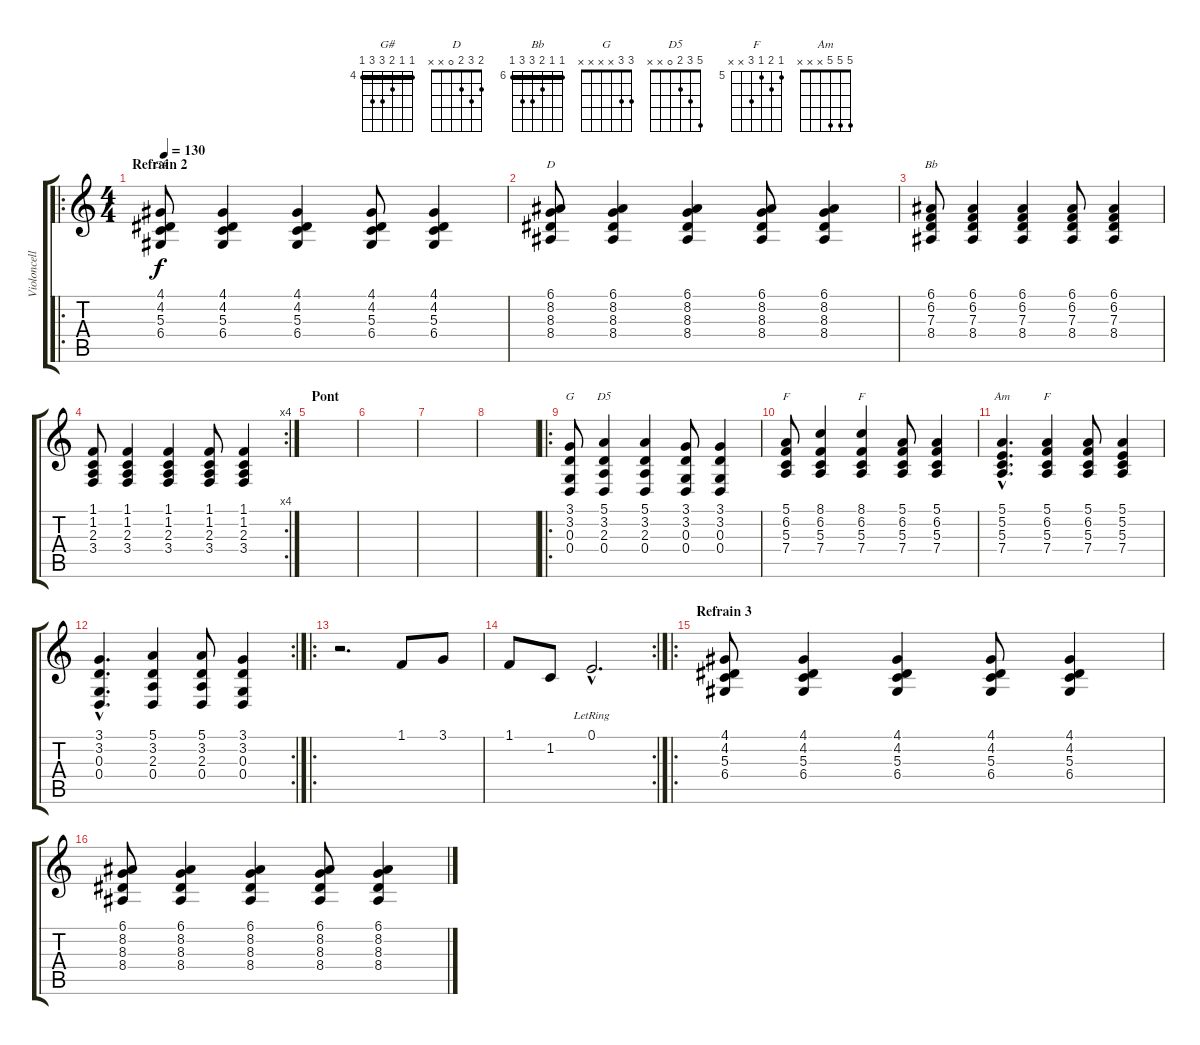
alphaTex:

\track ("Violoncelle" "Violoncell") {instrument cello}
\staff {score tabs}
\tuning (E4 B3 G3 D3 A2 E2) {hide}
\chord ("G#" 4 4 5 6 6 4) {firstfret 4 barre 4}
\chord ("D" 2 3 2 0 x x)
\chord ("Bb" 6 6 7 8 8 6) {firstfret 6 barre 6}
\chord ("G" 3 3 x x x x)
\chord ("D5" 5 3 2 0 x x)
\chord ("F" 5 6 5 x x x) {firstfret 5}
\chord ("F" 8 6 5 x x x) {firstfret 5}
\chord ("Am" 5 5 5 x x x)
\chord ("F" 5 6 5 7 x x) {firstfret 5}
\ro
\ts (4 4)
\section ("" "Refrain 2")
\tempo 130
\clef g2
\ks c
(4.1 4.2 5.3 6.4).8{ch "G#" dy f volume 6} (4.1 4.2 5.3 6.4).4 (4.1 4.2 5.3 6.4).4 (4.1 4.2 5.3 6.4).8 (4.1 4.2 5.3 6.4).4 |
(6.1 8.2 8.3 8.4).8{ch "D"} (6.1 8.2 8.3 8.4).4 (6.1 8.2 8.3 8.4).4 (6.1 8.2 8.3 8.4).8 (6.1 8.2 8.3 8.4).4 |
(6.1 6.2 7.3 8.4).8{ch "Bb"} (6.1 6.2 7.3 8.4).4 (6.1 6.2 7.3 8.4).4 (6.1 6.2 7.3 8.4).8 (6.1 6.2 7.3 8.4).4 |
\rc 4
(1.1 1.2 2.3 3.4).8 (1.1 1.2 2.3 3.4).4 (1.1 1.2 2.3 3.4).4 (1.1 1.2 2.3 3.4).8 (1.1 1.2 2.3 3.4).4 |
\section ("" "Pont")
|
|
|
|
\ro
(3.1 3.2 0.3 0.4).8{ch "G"} (5.1 3.2 2.3 0.4).4{ch "D5"} (5.1 3.2 2.3 0.4).4 (3.1 3.2 0.3 0.4).8 (3.1 3.2 0.3 0.4).4 |
(5.1 6.2 5.3 7.4).8{ch "F"} (8.1 6.2 5.3 7.4).4 (8.1 6.2 5.3 7.4).4{ch "F"} (5.1 6.2 5.3 7.4).8 (5.1 6.2 5.3 7.4).4 |
(5.1{hac} 5.2{hac} 5.3 7.4{hac}).4{d ch "Am"} (5.1 6.2 5.3 7.4).4{ch "F"} (5.1 6.2 5.3 7.4).8 (5.1 5.2 5.3 7.4).4 |
\rc 2
(3.1{hac} 3.2{hac} 0.3{hac} 0.4{hac}).4{d} (5.1 3.2 2.3 0.4).4 (5.1 3.2 2.3 0.4).8 (3.1 3.2 0.3 0.4).4 |
\ro
r.2{d} 1.1.8 3.1.8 |
\rc 2
1.1.8 1.2.8 0.1{hac lr}.2{d} |
\ro
\section ("" "Refrain 3")
(4.1 4.2 5.3 6.4).8{volume 6} (4.1 4.2 5.3 6.4).4 (4.1 4.2 5.3 6.4).4 (4.1 4.2 5.3 6.4).8 (4.1 4.2 5.3 6.4).4 |
(6.1 8.2 8.3 8.4).8 (6.1 8.2 8.3 8.4).4 (6.1 8.2 8.3 8.4).4 (6.1 8.2 8.3 8.4).8 (6.1 8.2 8.3 8.4).4
